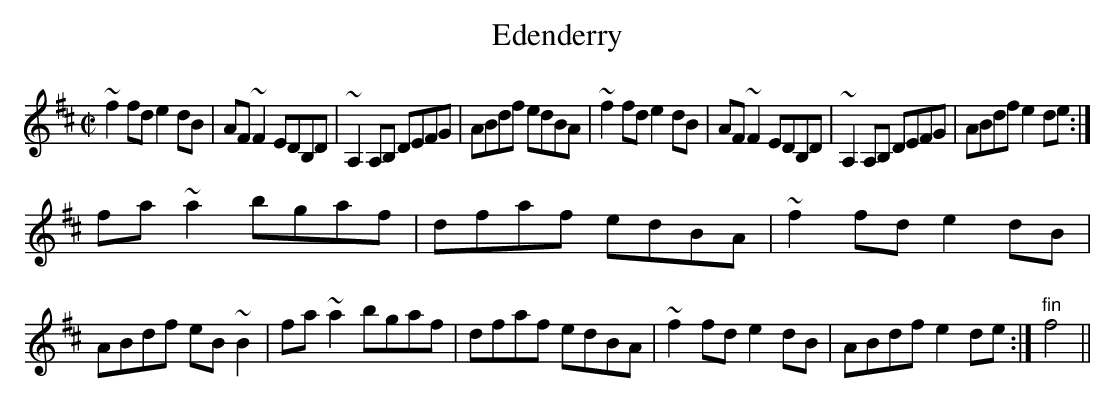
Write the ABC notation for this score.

X:1.2
T:Edenderry
M:C|
K:Edor
~f2fd e2dB|AF~F2 EDB,D|~A,2A,B, DEFG|ABdf edBA|        ~f2fd e2dB|AF~F2 EDB,D|~A,2A,B, DEFG|ABdf e2de:|
fa~a2 bgaf|dfaf edBA|~f2fd e2dB|ABdf eB~B2|           fa~a2 bgaf|dfaf edBA|~f2fd e2dB|ABdf e2de:|"fin"f4||
